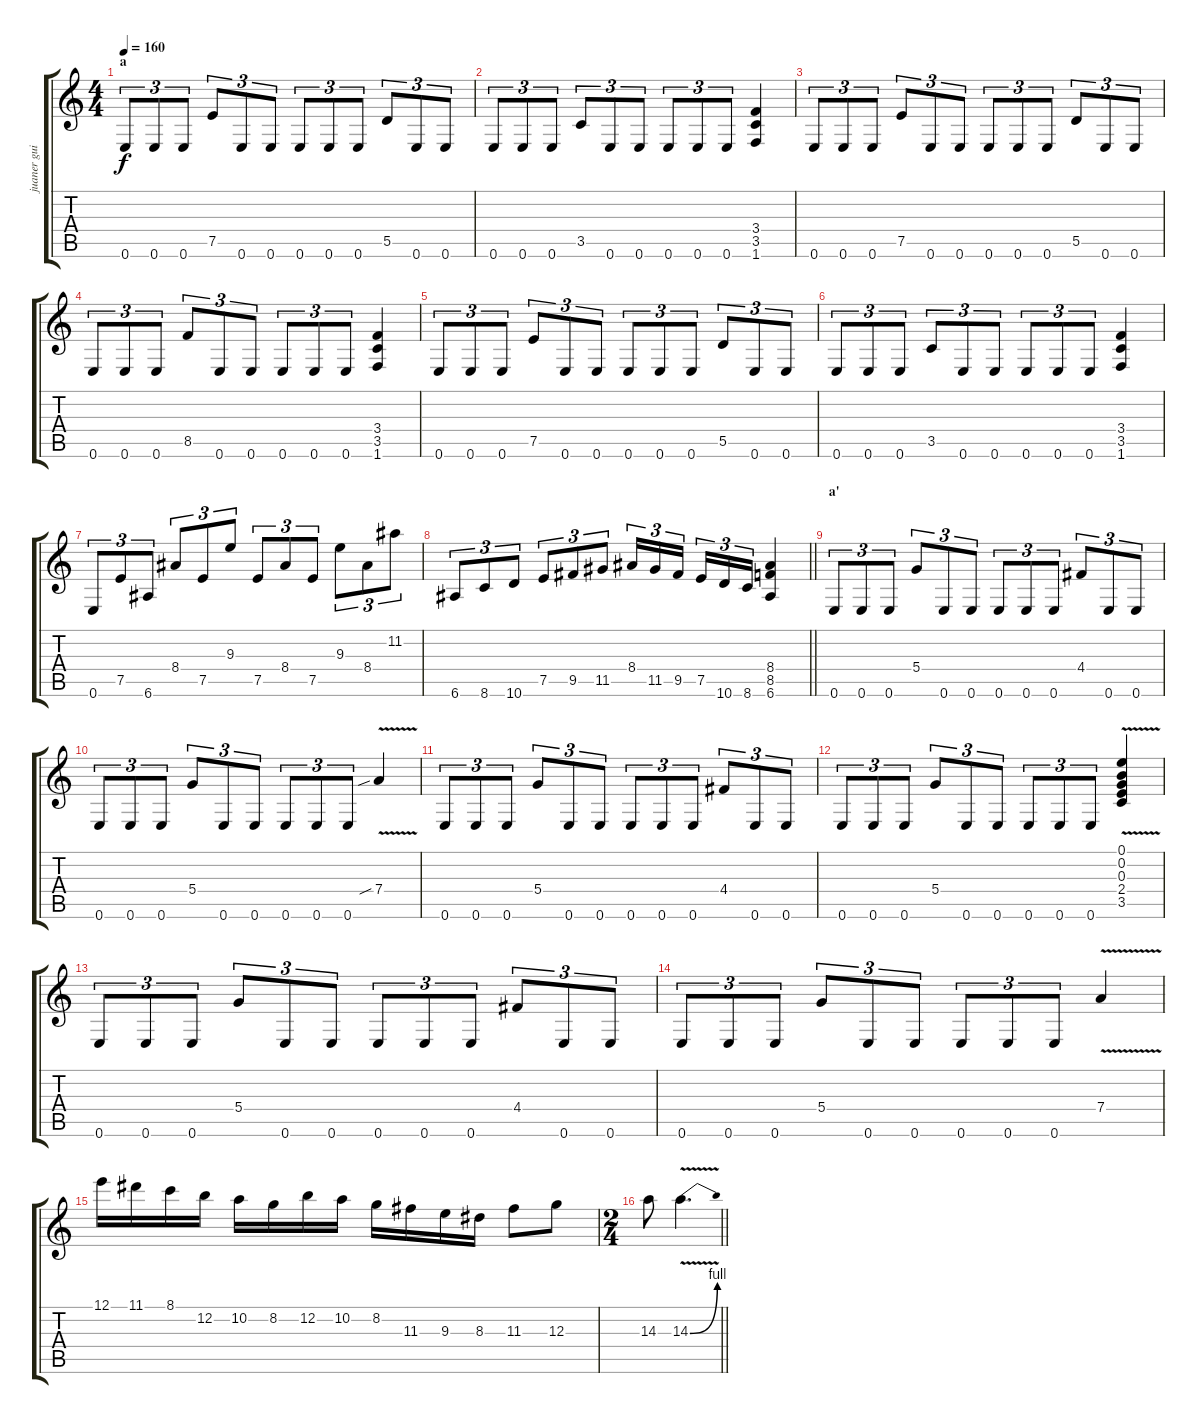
\track ("juaner guitar 1" "juaner gui") {instrument distortionguitar}
\staff {score tabs}
\tuning (E4 B3 G3 D3 A2 E2) {hide}
\ts (4 4)
\section ("" "a")
\tempo 160
\clef g2
\ks c
0.6.8{tu (3 2) dy f instrument distortionguitar} 0.6.8{tu (3 2)} 0.6.8{tu (3 2)} 7.5.8{tu (3 2)} 0.6.8{tu (3 2)} 0.6.8{tu (3 2)} 0.6.8{tu (3 2)} 0.6.8{tu (3 2)} 0.6.8{tu (3 2)} 5.5.8{tu (3 2)} 0.6.8{tu (3 2)} 0.6.8{tu (3 2)} |
0.6.8{tu (3 2)} 0.6.8{tu (3 2)} 0.6.8{tu (3 2)} 3.5.8{tu (3 2)} 0.6.8{tu (3 2)} 0.6.8{tu (3 2)} 0.6.8{tu (3 2)} 0.6.8{tu (3 2)} 0.6.8{tu (3 2)} (3.4 3.5 1.6).4 |
0.6.8{tu (3 2)} 0.6.8{tu (3 2)} 0.6.8{tu (3 2)} 7.5.8{tu (3 2)} 0.6.8{tu (3 2)} 0.6.8{tu (3 2)} 0.6.8{tu (3 2)} 0.6.8{tu (3 2)} 0.6.8{tu (3 2)} 5.5.8{tu (3 2)} 0.6.8{tu (3 2)} 0.6.8{tu (3 2)} |
0.6.8{tu (3 2)} 0.6.8{tu (3 2)} 0.6.8{tu (3 2)} 8.5.8{tu (3 2)} 0.6.8{tu (3 2)} 0.6.8{tu (3 2)} 0.6.8{tu (3 2)} 0.6.8{tu (3 2)} 0.6.8{tu (3 2)} (3.4 3.5 1.6).4 |
0.6.8{tu (3 2)} 0.6.8{tu (3 2)} 0.6.8{tu (3 2)} 7.5.8{tu (3 2)} 0.6.8{tu (3 2)} 0.6.8{tu (3 2)} 0.6.8{tu (3 2)} 0.6.8{tu (3 2)} 0.6.8{tu (3 2)} 5.5.8{tu (3 2)} 0.6.8{tu (3 2)} 0.6.8{tu (3 2)} |
0.6.8{tu (3 2)} 0.6.8{tu (3 2)} 0.6.8{tu (3 2)} 3.5.8{tu (3 2)} 0.6.8{tu (3 2)} 0.6.8{tu (3 2)} 0.6.8{tu (3 2)} 0.6.8{tu (3 2)} 0.6.8{tu (3 2)} (3.4 3.5 1.6).4 |
0.6.8{tu (3 2)} 7.5.8{tu (3 2)} 6.6.8{tu (3 2)} 8.4.8{tu (3 2)} 7.5.8{tu (3 2)} 9.3.8{tu (3 2)} 7.5.8{tu (3 2)} 8.4.8{tu (3 2)} 7.5.8{tu (3 2)} 9.3.8{tu (3 2)} 8.4.8{tu (3 2)} 11.2.8{tu (3 2)} |
\barLineRight lightlight
6.6.8{tu (3 2)} 8.6.8{tu (3 2)} 10.6.8{tu (3 2)} 7.5.8{tu (3 2)} 9.5.8{tu (3 2)} 11.5.8{tu (3 2)} 8.4.16{tu (3 2)} 11.5.16{tu (3 2)} 9.5.16{tu (3 2) beam splitsecondary} 7.5.16{tu (3 2)} 10.6.16{tu (3 2)} 8.6.16{tu (3 2)} (8.4 8.5 6.6).4 |
\section ("" "a'")
0.6.8{tu (3 2)} 0.6.8{tu (3 2)} 0.6.8{tu (3 2)} 5.4.8{tu (3 2)} 0.6.8{tu (3 2)} 0.6.8{tu (3 2)} 0.6.8{tu (3 2)} 0.6.8{tu (3 2)} 0.6.8{tu (3 2)} 4.4.8{tu (3 2)} 0.6.8{tu (3 2)} 0.6.8{tu (3 2)} |
0.6.8{tu (3 2)} 0.6.8{tu (3 2)} 0.6.8{tu (3 2)} 5.4.8{tu (3 2)} 0.6.8{tu (3 2)} 0.6.8{tu (3 2)} 0.6.8{tu (3 2)} 0.6.8{tu (3 2)} 0.6.8{tu (3 2)} 7.4{v sib}.4 |
0.6.8{tu (3 2)} 0.6.8{tu (3 2)} 0.6.8{tu (3 2)} 5.4.8{tu (3 2)} 0.6.8{tu (3 2)} 0.6.8{tu (3 2)} 0.6.8{tu (3 2)} 0.6.8{tu (3 2)} 0.6.8{tu (3 2)} 4.4.8{tu (3 2)} 0.6.8{tu (3 2)} 0.6.8{tu (3 2)} |
0.6.8{tu (3 2)} 0.6.8{tu (3 2)} 0.6.8{tu (3 2)} 5.4.8{tu (3 2)} 0.6.8{tu (3 2)} 0.6.8{tu (3 2)} 0.6.8{tu (3 2)} 0.6.8{tu (3 2)} 0.6.8{tu (3 2)} (0.1{v} 0.2 0.3 2.4 3.5).4 |
0.6.8{tu (3 2)} 0.6.8{tu (3 2)} 0.6.8{tu (3 2)} 5.4.8{tu (3 2)} 0.6.8{tu (3 2)} 0.6.8{tu (3 2)} 0.6.8{tu (3 2)} 0.6.8{tu (3 2)} 0.6.8{tu (3 2)} 4.4.8{tu (3 2)} 0.6.8{tu (3 2)} 0.6.8{tu (3 2)} |
0.6.8{tu (3 2)} 0.6.8{tu (3 2)} 0.6.8{tu (3 2)} 5.4.8{tu (3 2)} 0.6.8{tu (3 2)} 0.6.8{tu (3 2)} 0.6.8{tu (3 2)} 0.6.8{tu (3 2)} 0.6.8{tu (3 2)} 7.4{v}.4 |
12.1.16 11.1.16 8.1.16 12.2.16 10.2.16 8.2.16 12.2.16 10.2.16 8.2.16 11.3.16 9.3.16 8.3.16 11.3.8 12.3.8 |
\ts (2 4)
\barLineRight lightlight
14.3.8 14.3{be (bend 0 0 60 4) v}.4{d}
